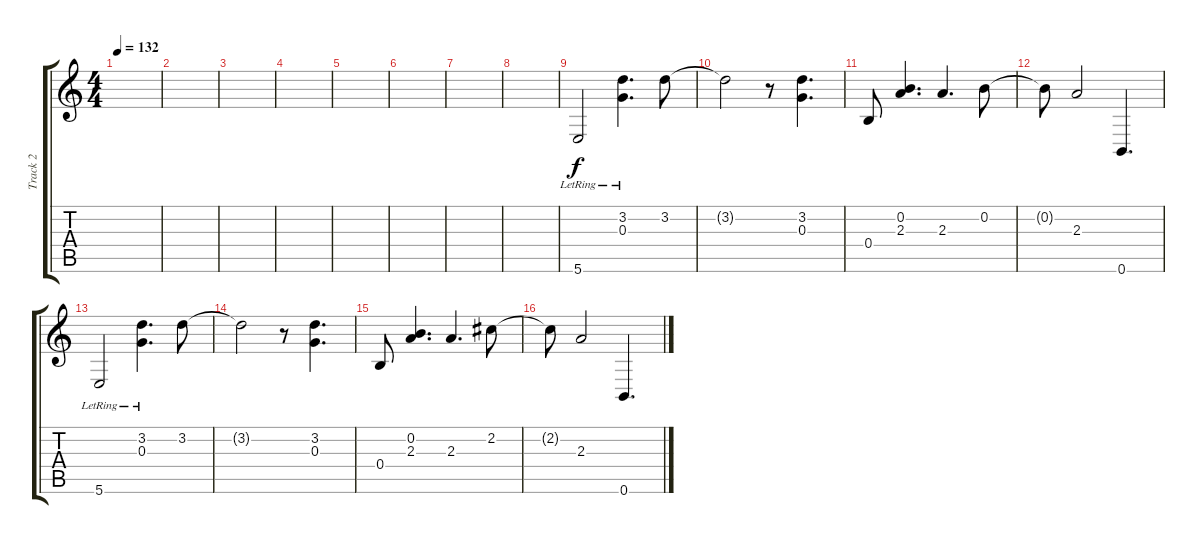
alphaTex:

\track ("Track 2" "Track 2") {instrument overdrivenguitar}
\staff {score tabs}
\tuning (E4 B3 G3 B2 Gb2 B1) {hide}
\ts (4 4)
\tempo 132
\clef g2
\ks c
|
|
|
|
|
|
|
|
5.6{lr}.2 (3.2{lr} 0.3{lr}).4{d} 3.2.8 |
3.2{t}.2 r.8 (3.2 0.3).4{d} |
0.4.8 (0.2 2.3).4{d} 2.3.4{d} 0.2.8 |
0.2{t}.8 2.3.2 0.6.4{d} |
5.6{lr}.2 (3.2{lr} 0.3{lr}).4{d} 3.2.8 |
3.2{t}.2 r.8 (3.2 0.3).4{d} |
0.4.8 (0.2 2.3).4{d} 2.3.4{d} 2.2.8 |
2.2{t}.8 2.3.2 0.6.4{d}
